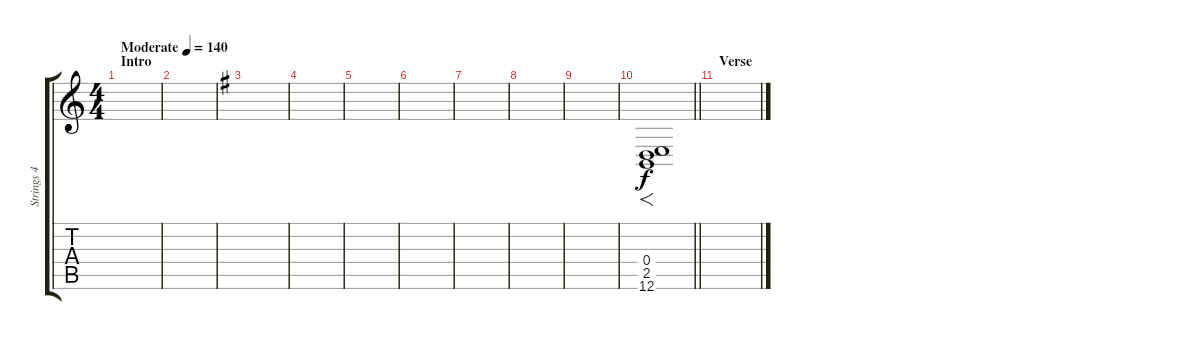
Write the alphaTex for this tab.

\track ("Strings 4" "Strings 4") {instrument stringensemble1}
\staff {score tabs}
\tuning (E4 B3 G3 D3 A2 E2) {hide}
\ts (4 4)
\section ("" "Intro")
\tempo (140 "Moderate")
\clef g2
\ks c
|
|
\ks g
|
|
|
|
|
|
|
\barLineRight lightlight
(0.4 2.5 12.6).1{f} |
\section ("" "Verse")
